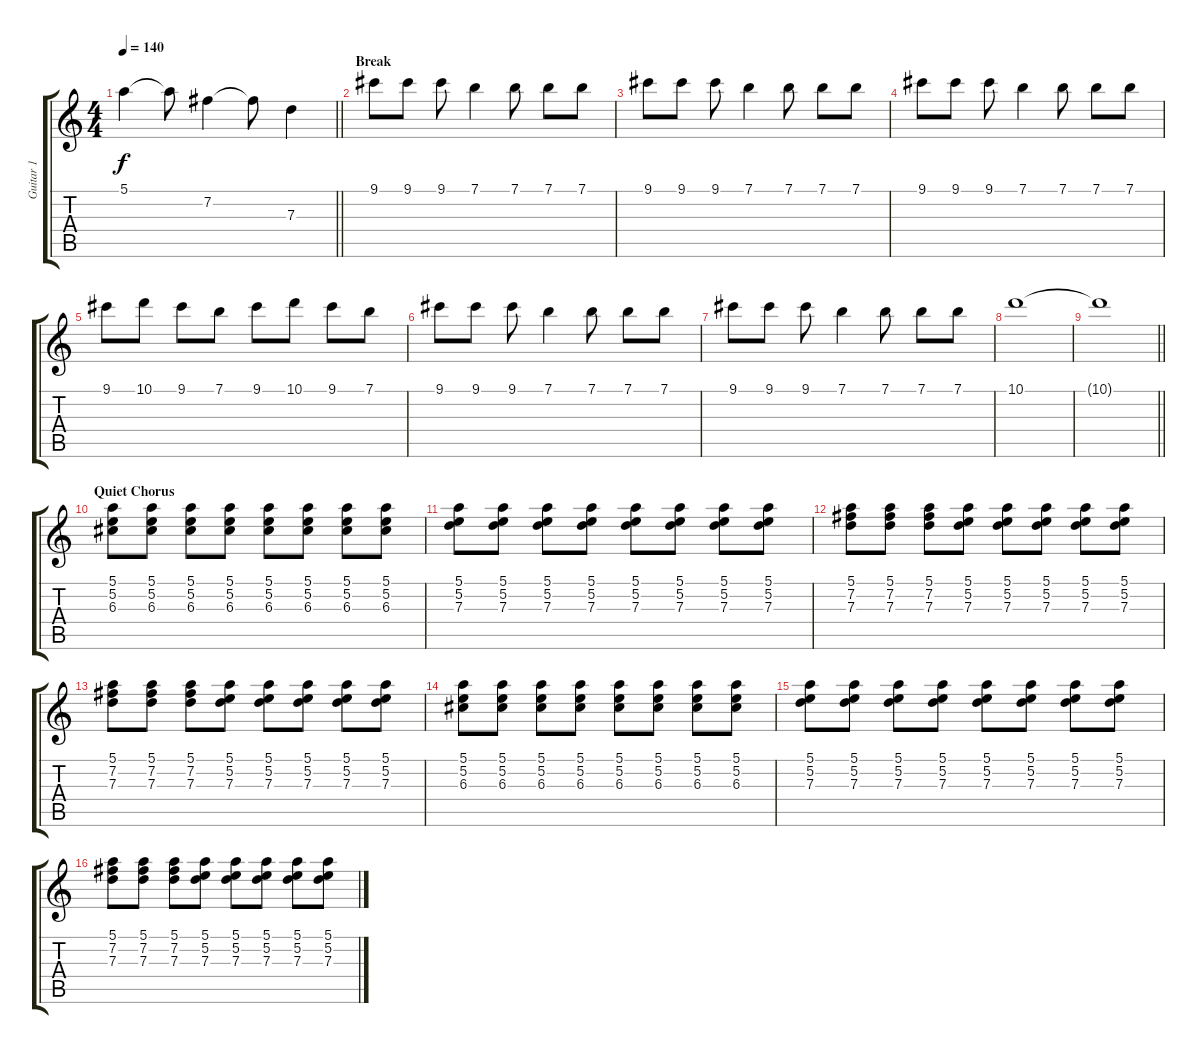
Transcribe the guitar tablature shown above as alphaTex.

\track ("Guitar 1" "Guitar 1") {instrument electricguitarclean}
\staff {score tabs}
\tuning (E4 B3 G3 D3 A2 E2) {hide}
\ts (4 4)
\tempo 140
\clef g2
\barLineRight lightlight
\ks c
5.1.4{dy f} 5.1{t}.8 7.2.4 7.2{t}.8 7.3.4 |
\section ("" "Break")
9.1.8 9.1.8 9.1.8 7.1.4 7.1.8 7.1.8 7.1.8 |
9.1.8 9.1.8 9.1.8 7.1.4 7.1.8 7.1.8 7.1.8 |
9.1.8 9.1.8 9.1.8 7.1.4 7.1.8 7.1.8 7.1.8 |
9.1.8 10.1.8 9.1.8 7.1.8 9.1.8 10.1.8 9.1.8 7.1.8 |
9.1.8 9.1.8 9.1.8 7.1.4 7.1.8 7.1.8 7.1.8 |
9.1.8 9.1.8 9.1.8 7.1.4 7.1.8 7.1.8 7.1.8 |
10.1.1 |
\barLineRight lightlight
10.1{t}.1 |
\section ("" "Quiet Chorus")
(5.1 5.2 6.3).8 (5.1 5.2 6.3).8 (5.1 5.2 6.3).8 (5.1 5.2 6.3).8 (5.1 5.2 6.3).8 (5.1 5.2 6.3).8 (5.1 5.2 6.3).8 (5.1 5.2 6.3).8 |
(5.1 5.2 7.3).8 (5.1 5.2 7.3).8 (5.1 5.2 7.3).8 (5.1 5.2 7.3).8 (5.1 5.2 7.3).8 (5.1 5.2 7.3).8 (5.1 5.2 7.3).8 (5.1 5.2 7.3).8 |
(5.1 7.2 7.3).8 (5.1 7.2 7.3).8 (5.1 7.2 7.3).8 (5.1 5.2 7.3).8 (5.1 5.2 7.3).8 (5.1 5.2 7.3).8 (5.1 5.2 7.3).8 (5.1 5.2 7.3).8 |
(5.1 7.2 7.3).8 (5.1 7.2 7.3).8 (5.1 7.2 7.3).8 (5.1 5.2 7.3).8 (5.1 5.2 7.3).8 (5.1 5.2 7.3).8 (5.1 5.2 7.3).8 (5.1 5.2 7.3).8 |
(5.1 5.2 6.3).8 (5.1 5.2 6.3).8 (5.1 5.2 6.3).8 (5.1 5.2 6.3).8 (5.1 5.2 6.3).8 (5.1 5.2 6.3).8 (5.1 5.2 6.3).8 (5.1 5.2 6.3).8 |
(5.1 5.2 7.3).8 (5.1 5.2 7.3).8 (5.1 5.2 7.3).8 (5.1 5.2 7.3).8 (5.1 5.2 7.3).8 (5.1 5.2 7.3).8 (5.1 5.2 7.3).8 (5.1 5.2 7.3).8 |
(5.1 7.2 7.3).8 (5.1 7.2 7.3).8 (5.1 7.2 7.3).8 (5.1 5.2 7.3).8 (5.1 5.2 7.3).8 (5.1 5.2 7.3).8 (5.1 5.2 7.3).8 (5.1 5.2 7.3).8
